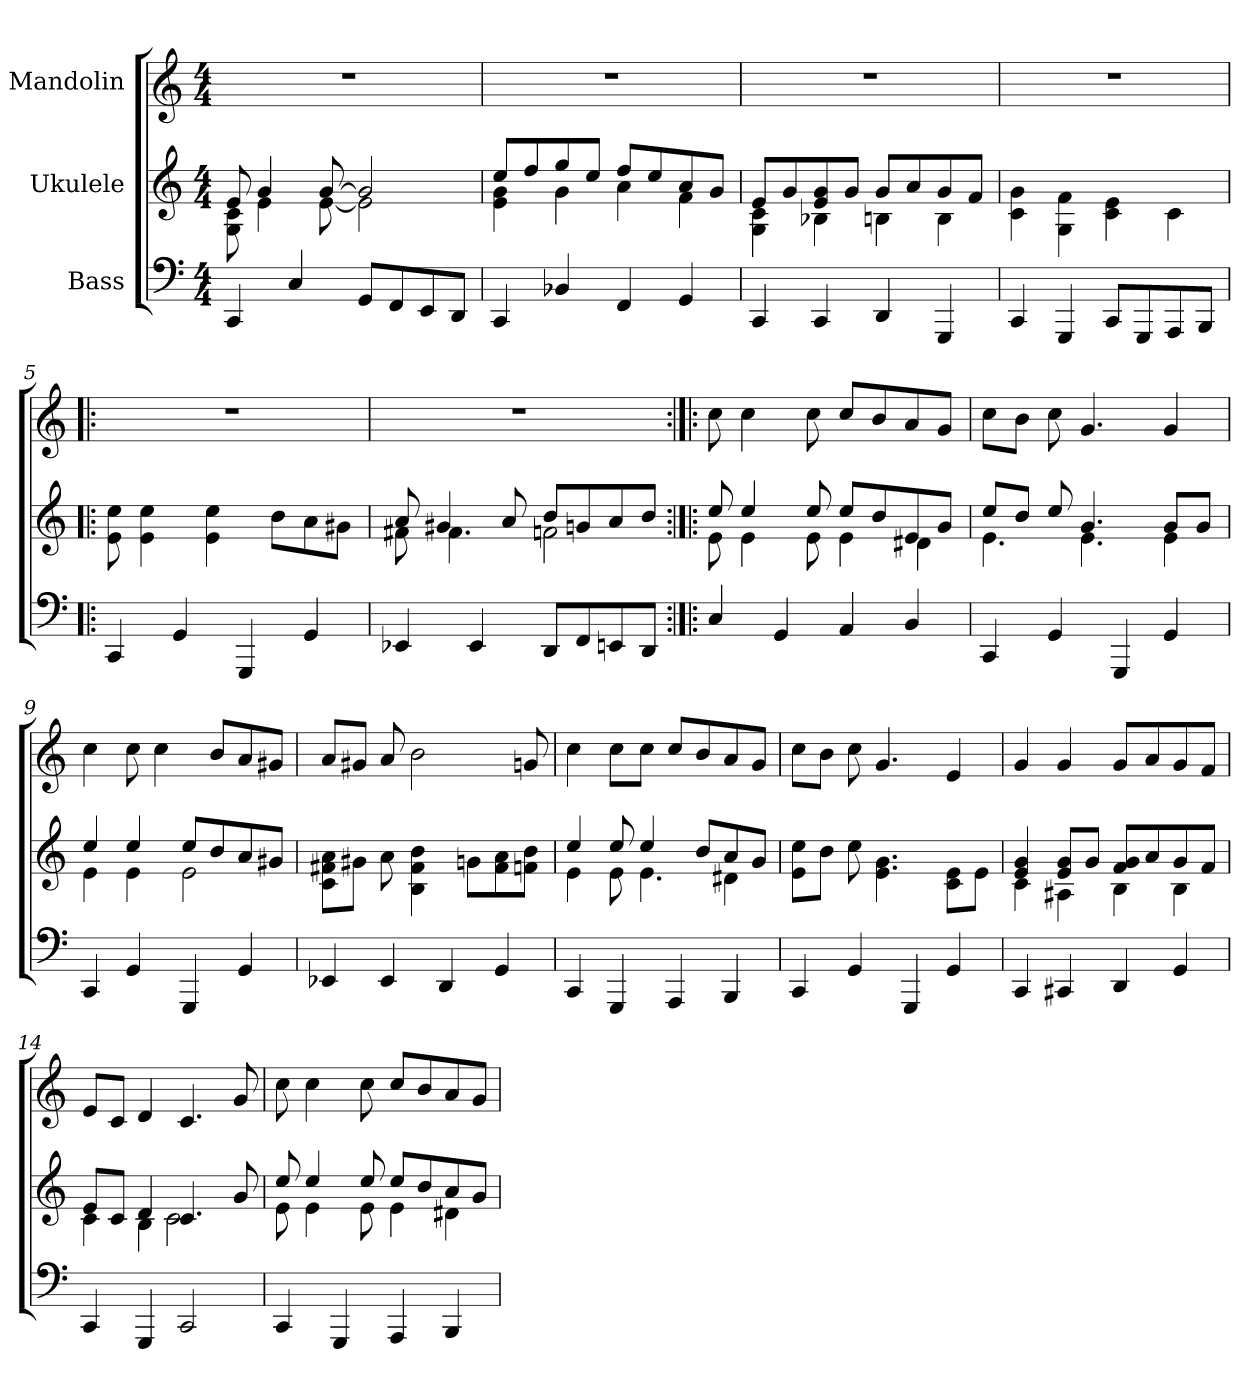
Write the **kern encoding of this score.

**kern	**kern	**kern
*part3	*part2	*part1
*staff3	*staff2	*staff1
*I"Bass	*I"Ukulele	*I"Mandolin
!!LO:PB:g=z
*stria4	*stria4	*
*	*	*clefG2
*k[]	*k[]	*k[]
*C:	*C:	*C:
*M4/4	*M4/4	*M4/4
*MM100	*MM100	*MM100
=1	=1	=1
*	*^	*
4CCi/	8ei/	8Gi\ 8ci	1r
.	4gi/	4ei\	.
4Ci/	.	.	.
.	[8gi/	[8ei\	.
8GGi/L	2gi/]	2ei\]	.
8FFi/	.	.	.
8EEi/	.	.	.
8DDi/J	.	.	.
=2	=2	=2	=2
4CCi/	8cci/L	4ei\ 4gi	1r
.	8ddi/	.	.
4BB-i/	8eei/	4gi\	.
.	8cci/J	.	.
4FFi/	8ddi/L	4ai\	.
.	8cci/	.	.
4GGi/	8ai/	4fi\	.
.	8gi/J	.	.
=3	=3	=3	=3
4CCi/	8ei/L	4Gi\ 4ci	1r
.	8gi/	.	.
4CCi/	8ei/ 8gi	4B-i\	.
.	8gi/J	.	.
4DDi/	8gi/L	4Bi\	.
.	8ai/	.	.
4GGGi/	8gi/	4Bi\	.
.	8fi/J	.	.
*	*v	*v	*
=4	=4	=4
4CCi/	4ci\ 4gi	1r
4GGGi/	4Gi\ 4fi	.
8CCi/L	4ci\ 4ei	.
8GGGi/	.	.
8AAAi/	4ci\	.
8BBBi/J	.	.
!!LO:LB:g=z
=5!|:	=5!|:	=5!|:
4CCi/	8ei\ 8cci	1r
.	4ei\ 4cci	.
4GGi/	.	.
.	4ei\ 4cci	.
4GGGi/	.	.
.	8bi\L	.
4GGi/	8ai\	.
.	8g#i\J	.
=6	=6	=6
*	*^	*
4EE-i/	8ai/	8f#i\	1r
.	4g#i/	4.f#i\	.
4EE-i/	.	.	.
.	8ai/	.	.
8DDi/L	8bi/L	2fi\	.
8FFi/	8gi/	.	.
8EEi/	8ai/	.	.
8DDi/J	8bi/J	.	.
=7:|!|:	=7:|!|:	=7:|!|:	=7:|!|:
4Ci/	8cci/	8ei\	8cci\
.	4cci/	4ei\	4cci\
4GGi/	.	.	.
.	8cci/	8ei\	8cci\
4AAi/	8cci/L	4ei\	8cci/L
.	8bi/	.	8bi/
4BBi/	8ei/	4d#i\	8ai/
.	8gi/J	.	8gi/J
=8	=8	=8	=8
4CCi/	8cci/L	4.ei\	8cci\L
.	8bi/J	.	8bi\J
4GGi/	8cci/	.	8cci\
.	4.gi/	4.ei\	4.gi/
4GGGi/	.	.	.
4GGi/	8gi/L	4ei\	4gi/
.	8gi/J	.	.
!!LO:LB:g=z
=9	=9	=9	=9
4CCi/	4cci/	4ei\	4cci\
4GGi/	4cci/	4ei\	8cci\
.	.	.	4cci\
4GGGi/	8cci/L	2ei\	.
.	8bi/	.	8bi/L
4GGi/	8ai/	.	8ai/
.	8g#i/J	.	8g#Xi/J
*	*v	*v	*
=10	=10	=10
4EE-i/	8ci\ 8f#i 8aiL	8ai/L
.	8g#i\J	8g#Xi/J
4EE-i/	8ai\	8ai/
.	4Bi\ 4f#i 4bi	2bi\
4DDi/	.	.
.	8gi\L	.
4GGi/	8f#i\ 8ai	.
.	8fi\ 8biJ	8gni/
=11	=11	=11
*	*^	*
4CCi/	4cci/	4ei\	4cci\
4GGGi/	8cci/	8ei\	8cci\L
.	4cci/	4.ei\	8cci\J
4AAAi/	.	.	8cci/L
.	8bi/L	.	8bi/
4BBBi/	8ai/	4d#i\	8ai/
.	8gi/J	.	8gi/J
*	*v	*v	*
=12	=12	=12
4CCi/	8ei\ 8cciL	8cci\L
.	8bi\J	8bi\J
4GGi/	8cci\	8cci\
.	4.ei\ 4.gi	4.gi/
4GGGi/	.	.
4GGi/	8ci\ 8eiL	4ei/
.	8ei\J	.
!!LO:LB:g=z
=13	=13	=13
*	*^	*
4CCi/	4ei/ 4gi	4ci\	4gi/
4CC#i/	8ei/ 8giL	4A#i\	4gi/
.	8gi/J	.	.
4DDi/	8fi/ 8giL	4Bi\	8gi/L
.	8ai/	.	8ai/
4GGi/	8gi/	4Bi\	8gi/
.	8fi/J	.	8fi/J
=14	=14	=14	=14
4CCi/	8ei/L	4ci\	8ei/L
.	8ci/J	.	8ci/J
4GGGi/	4di/	4Bi\	4di/
2CCi/	4.ci/	2ci\	4.ci/
.	8gi/	.	8gi/
=15	=15	=15	=15
4CCi/	8cci/	8ei\	8cci\
.	4cci/	4ei\	4cci\
4GGGi/	.	.	.
.	8cci/	8ei\	8cci\
4AAAi/	8cci/L	4ei\	8cci/L
.	8bi/	.	8bi/
4BBBi/	8ai/	4d#i\	8ai/
.	8gi/J	.	8gi/J
*	*v	*v	*
=	=	=
*-	*-	*-
